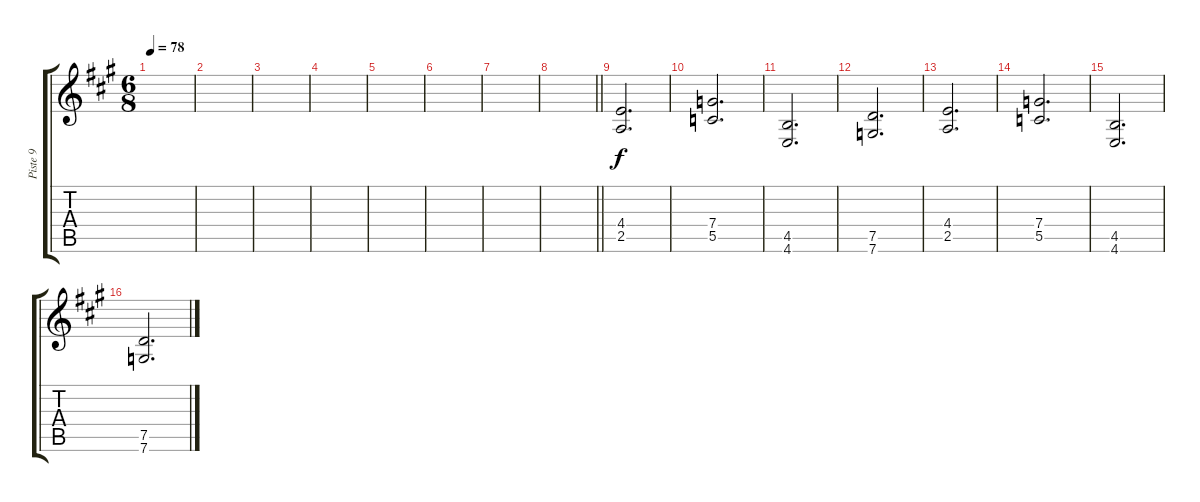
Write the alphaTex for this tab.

\track ("Piste 9" "Piste 9") {instrument distortionguitar}
\staff {score tabs}
\tuning (D4 A3 F3 C3 G2 C2) {hide}
\ts (6 8)
\tempo 78
\clef g2
\ks a
|
|
|
|
|
|
|
\barLineRight lightlight
|
(4.4 2.5).2{d} |
(7.4 5.5).2{d} |
(4.5 4.6).2{d} |
(7.5 7.6).2{d} |
(4.4 2.5).2{d} |
(7.4 5.5).2{d} |
(4.5 4.6).2{d} |
(7.5 7.6).2{d}
